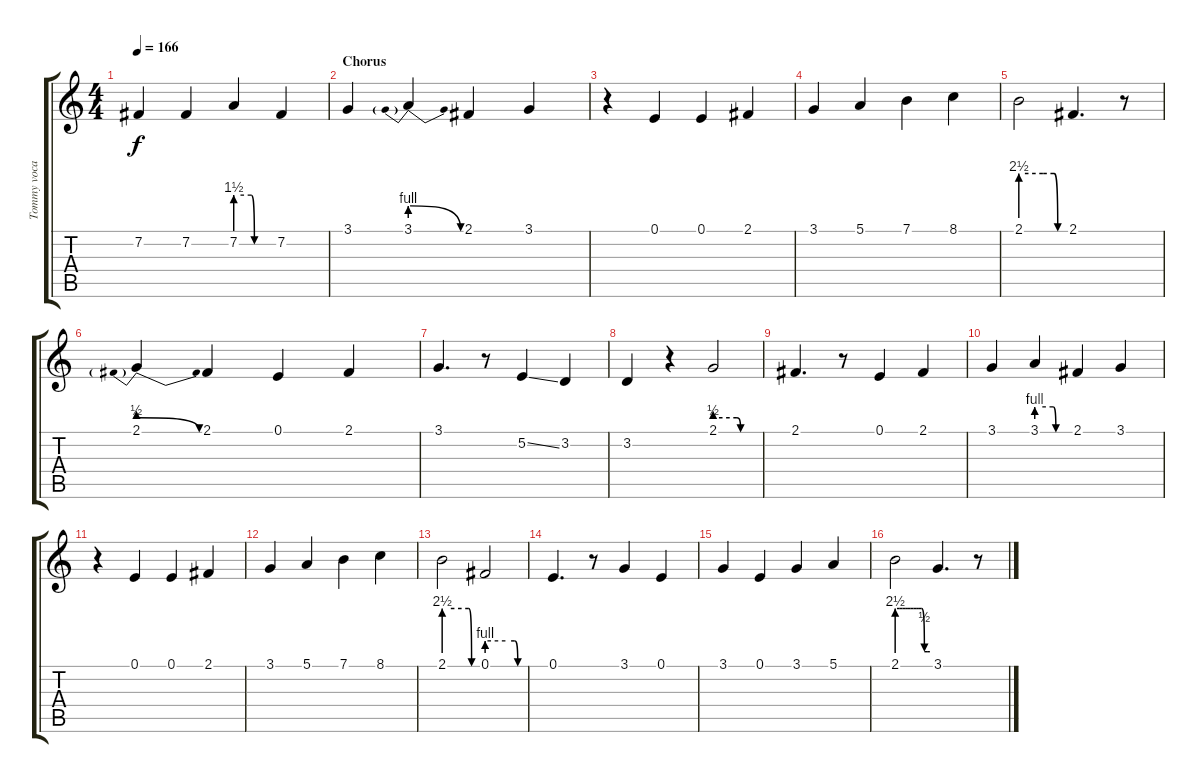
\track ("Tommy vocal" "Tommy voca") {instrument flute}
\staff {score tabs}
\tuning (E4 B3 G3 D3 A2 E2) {hide}
\ts (4 4)
\tempo 166
\clef g2
\ks c
7.2.4{dy f} 7.2.4 7.2{be (custom 0 6 25 6 30 0 35 0 60 0)}.4 7.2.4 |
\section ("" "Chorus")
3.1.4 3.1{be (prebendrelease 0 4 60 0)}.4 2.1.4 3.1.4 |
r.4 0.1.4 0.1.4 2.1.4 |
3.1.4 5.1.4 7.1.4 8.1.4 |
2.1{be (custom 0 10 30 10 45 10 50 0 60 0)}.2 2.1.4{d} r.8 |
2.1{be (prebendrelease 0 2 60 0)}.4 2.1.4 0.1.4 2.1.4 |
3.1.4{d} r.8 5.2{ss}.4 3.2.4 |
3.2.4 r.4 2.1{be (custom 0 2 30 2 35 0 60 0)}.2 |
2.1.4{d} r.8 0.1.4 2.1.4 |
3.1.4 3.1{be (custom 0 4 30 4 35 0 40 0 60 0)}.4 2.1.4 3.1.4 |
r.4 0.1.4 0.1.4 2.1.4 |
3.1.4 5.1.4 7.1.4 8.1.4 |
2.1{be (custom 0 10 45 10 50 0 60 0)}.2 0.1{be (custom 0 4 30 4 45 4 50 0 60 0)}.2 |
0.1.4{d} r.8 3.1.4 0.1.4 |
3.1.4 0.1.4 3.1.4 5.1.4 |
2.1{be (custom 0 10 5 10 10 10 15 10 20 10 25 10 30 10 35 10 40 10 45 10 50 2 55 2 60 2)}.2 3.1.4{d} r.8
